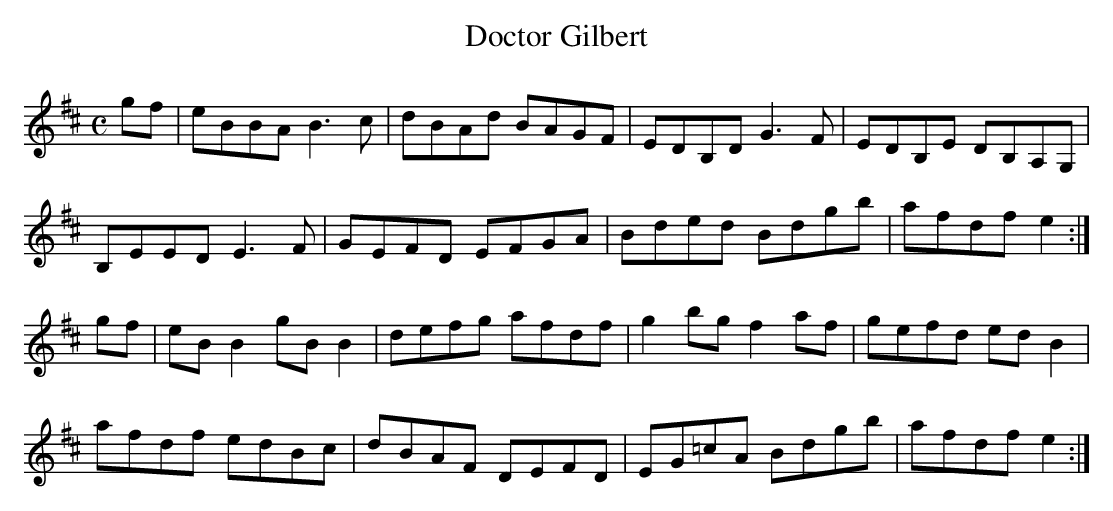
X:1
T:Doctor Gilbert
M:C
L:1/8
K:E Dorian
gf|eBBA B3c|dBAd BAGF|EDB,D G3F|EDB,E DB,A,G,|!
B,EED E3F|GEFD EFGA|Bded Bdgb|afdf e2:|!
gf|eBB2 gBB2|defg afdf|g2bg f2af|gefd edB2|!
afdf edBc|dBAF DEFD|EG=cA Bdgb|afdf e2:|!
